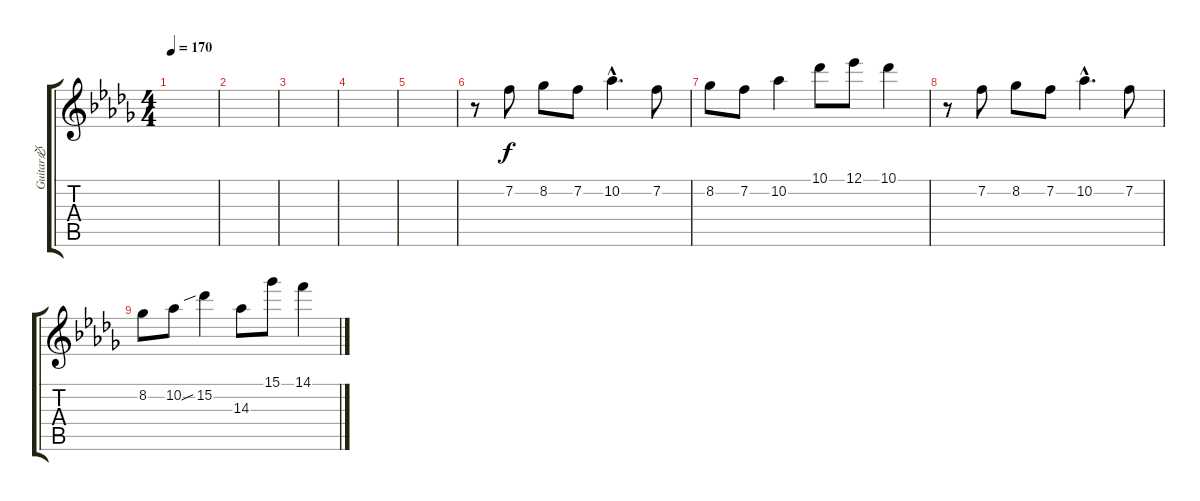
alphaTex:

\track ("Guitar必" "Guitar必") {instrument distortionguitar}
\staff {score tabs}
\tuning (Eb4 Bb3 Gb3 Db3 Ab2 Eb2) {hide}
\ts (4 4)
\tempo 170
\clef g2
\ks db
|
|
|
|
|
r.8 7.2.8 8.2.8 7.2.8 10.2{hac}.4{d} 7.2.8 |
8.2.8 7.2.8 10.2.4 10.1.8 12.1.8 10.1.4 |
r.8 7.2.8 8.2.8 7.2.8 10.2{hac}.4{d} 7.2.8 |
8.2.8 10.2.8 15.2{sib}.4 14.3.8 15.1.8 14.1.4
